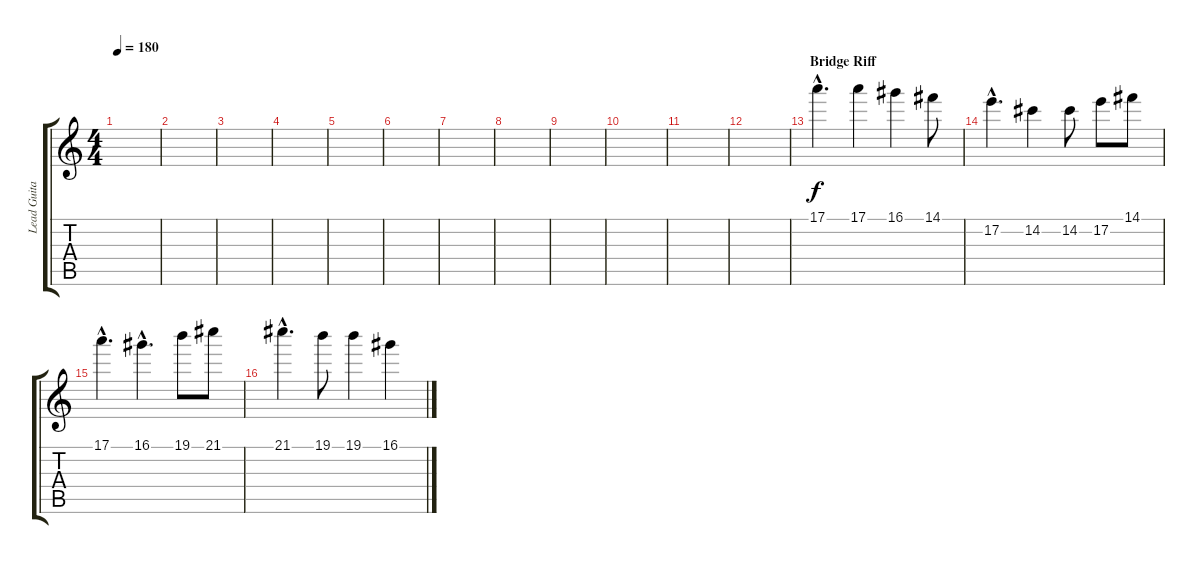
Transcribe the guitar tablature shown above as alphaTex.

\track ("Lead Guitar 1 " "Lead Guita") {instrument overdrivenguitar}
\staff {score tabs}
\tuning (E4 B3 G3 D3 A2 E2) {hide}
\ts (4 4)
\tempo 180
\clef g2
\ks c
|
|
|
|
|
|
|
|
|
|
|
|
\section ("" "Bridge Riff")
17.1{hac}.4{d} 17.1.4 16.1.4 14.1.8 |
17.2{hac}.4{d} 14.2.4 14.2.8 17.2.8 14.1.8 |
17.1{hac}.4{d} 16.1{hac}.4{d} 19.1.8 21.1.8 |
21.1{hac}.4{d} 19.1.8 19.1.4 16.1.4
